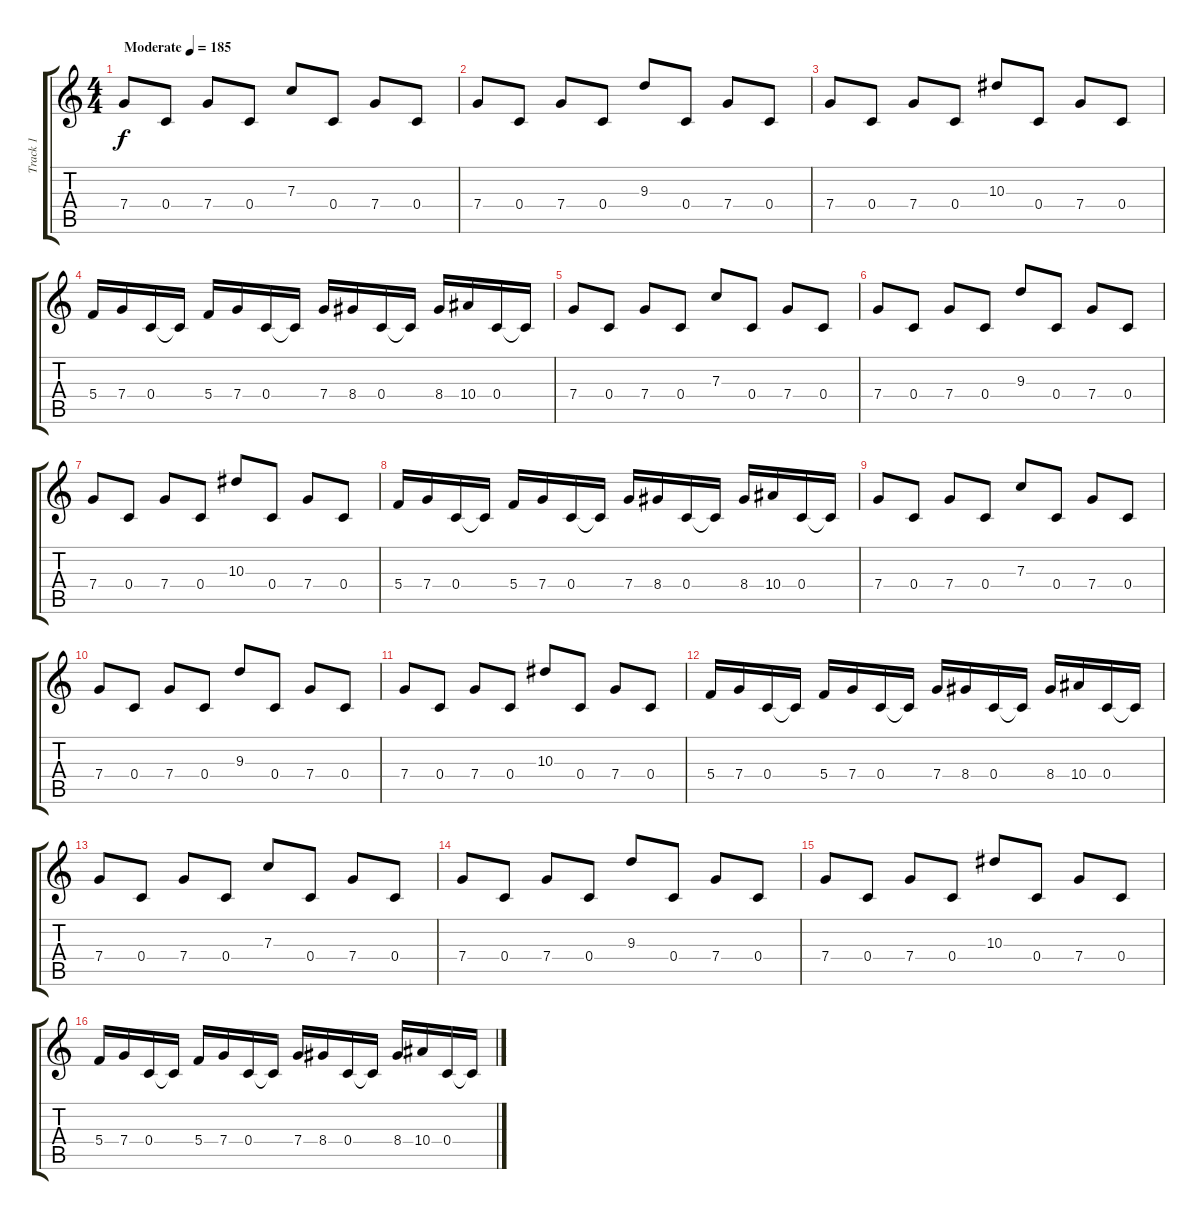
\track ("Track 1" "Track 1") {instrument distortionguitar}
\staff {score tabs}
\tuning (D4 A3 F3 C3 G2 C2) {hide}
\ts (4 4)
\tempo (185 "Moderate")
\clef g2
\ks c
7.4.8{dy f instrument distortionguitar} 0.4.8 7.4.8 0.4.8 7.3.8 0.4.8 7.4.8 0.4.8 |
7.4.8 0.4.8 7.4.8 0.4.8 9.3.8 0.4.8 7.4.8 0.4.8 |
7.4.8 0.4.8 7.4.8 0.4.8 10.3.8 0.4.8 7.4.8 0.4.8 |
5.4.16 7.4.16 0.4.16 0.4{t}.16 5.4.16 7.4.16 0.4.16 0.4{t}.16 7.4.16 8.4.16 0.4.16 0.4{t}.16 8.4.16 10.4.16 0.4.16 0.4{t}.16 |
7.4.8 0.4.8 7.4.8 0.4.8 7.3.8 0.4.8 7.4.8 0.4.8 |
7.4.8 0.4.8 7.4.8 0.4.8 9.3.8 0.4.8 7.4.8 0.4.8 |
7.4.8 0.4.8 7.4.8 0.4.8 10.3.8 0.4.8 7.4.8 0.4.8 |
5.4.16 7.4.16 0.4.16 0.4{t}.16 5.4.16 7.4.16 0.4.16 0.4{t}.16 7.4.16 8.4.16 0.4.16 0.4{t}.16 8.4.16 10.4.16 0.4.16 0.4{t}.16 |
7.4.8 0.4.8 7.4.8 0.4.8 7.3.8 0.4.8 7.4.8 0.4.8 |
7.4.8 0.4.8 7.4.8 0.4.8 9.3.8 0.4.8 7.4.8 0.4.8 |
7.4.8 0.4.8 7.4.8 0.4.8 10.3.8 0.4.8 7.4.8 0.4.8 |
5.4.16 7.4.16 0.4.16 0.4{t}.16 5.4.16 7.4.16 0.4.16 0.4{t}.16 7.4.16 8.4.16 0.4.16 0.4{t}.16 8.4.16 10.4.16 0.4.16 0.4{t}.16 |
7.4.8 0.4.8 7.4.8 0.4.8 7.3.8 0.4.8 7.4.8 0.4.8 |
7.4.8 0.4.8 7.4.8 0.4.8 9.3.8 0.4.8 7.4.8 0.4.8 |
7.4.8 0.4.8 7.4.8 0.4.8 10.3.8 0.4.8 7.4.8 0.4.8 |
5.4.16 7.4.16 0.4.16 0.4{t}.16 5.4.16 7.4.16 0.4.16 0.4{t}.16 7.4.16 8.4.16 0.4.16 0.4{t}.16 8.4.16 10.4.16 0.4.16 0.4{t}.16
